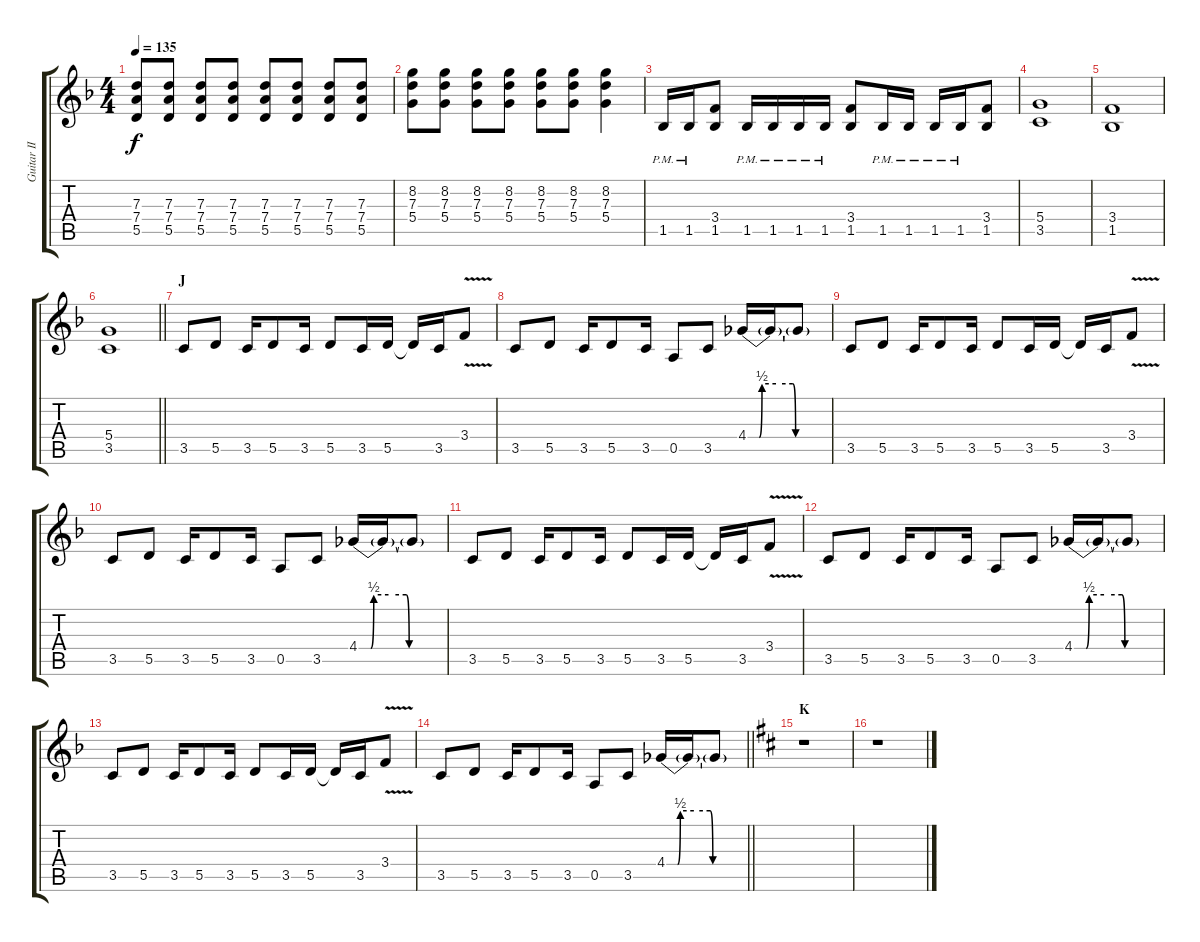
\track ("Guitar II" "Guitar II") {instrument overdrivenguitar}
\staff {score tabs}
\tuning (E4 B3 G3 D3 A2 E2) {hide}
\ts (4 4)
\tempo 135
\clef g2
\ks f
(7.3 7.4 5.5).8{dy f} (7.3 7.4 5.5).8 (7.3 7.4 5.5).8 (7.3 7.4 5.5).8 (7.3 7.4 5.5).8 (7.3 7.4 5.5).8 (7.3 7.4 5.5).8 (7.3 7.4 5.5).8 |
(8.2 7.3 5.4).8 (8.2 7.3 5.4).8 (8.2 7.3 5.4).8 (8.2 7.3 5.4).8 (8.2 7.3 5.4).8 (8.2 7.3 5.4).8 (8.2 7.3 5.4).4 |
1.5{pm}.16 1.5{pm}.16 (3.4 1.5).8 1.5{pm}.16 1.5{pm}.16 1.5{pm}.16 1.5{pm}.16 (3.4 1.5).8 1.5{pm}.16 1.5{pm}.16 1.5{pm}.16 1.5{pm}.16 (3.4 1.5).8 |
(5.4 3.5).1 |
(3.4 1.5).1 |
\barLineRight lightlight
(5.4 3.5).1 |
\section ("" "J")
3.5.8 5.5.8 3.5.16 5.5.8 3.5.16 5.5.8 3.5.16 5.5.16 5.5{t}.16 3.5.16 3.4{v}.8 |
3.5.8 5.5.8 3.5.16 5.5.8 3.5.16 0.5.8 3.5.8 4.4{be (custom 0 0 8 0 10 2 20 2 32 2 34 0 41 0 60 0)}.16 4.4{t}.16 4.4{t}.8 |
3.5.8 5.5.8 3.5.16 5.5.8 3.5.16 5.5.8 3.5.16 5.5.16 5.5{t}.16 3.5.16 3.4{v}.8 |
3.5.8 5.5.8 3.5.16 5.5.8 3.5.16 0.5.8 3.5.8 4.4{be (custom 0 0 8 0 10 2 20 2 32 2 34 0 41 0 60 0)}.16 4.4{t}.16 4.4{t}.8 |
3.5.8 5.5.8 3.5.16 5.5.8 3.5.16 5.5.8 3.5.16 5.5.16 5.5{t}.16 3.5.16 3.4{v}.8 |
3.5.8 5.5.8 3.5.16 5.5.8 3.5.16 0.5.8 3.5.8 4.4{be (custom 0 0 8 0 10 2 20 2 32 2 34 0 41 0 60 0)}.16 4.4{t}.16 4.4{t}.8 |
3.5.8 5.5.8 3.5.16 5.5.8 3.5.16 5.5.8 3.5.16 5.5.16 5.5{t}.16 3.5.16 3.4{v}.8 |
\barLineRight lightlight
3.5.8 5.5.8 3.5.16 5.5.8 3.5.16 0.5.8 3.5.8 4.4{be (custom 0 0 8 0 10 2 20 2 32 2 34 0 41 0 60 0)}.16 4.4{t}.16 4.4{t}.8 |
\section ("" "K")
\ks d
r.1 |
r.1
